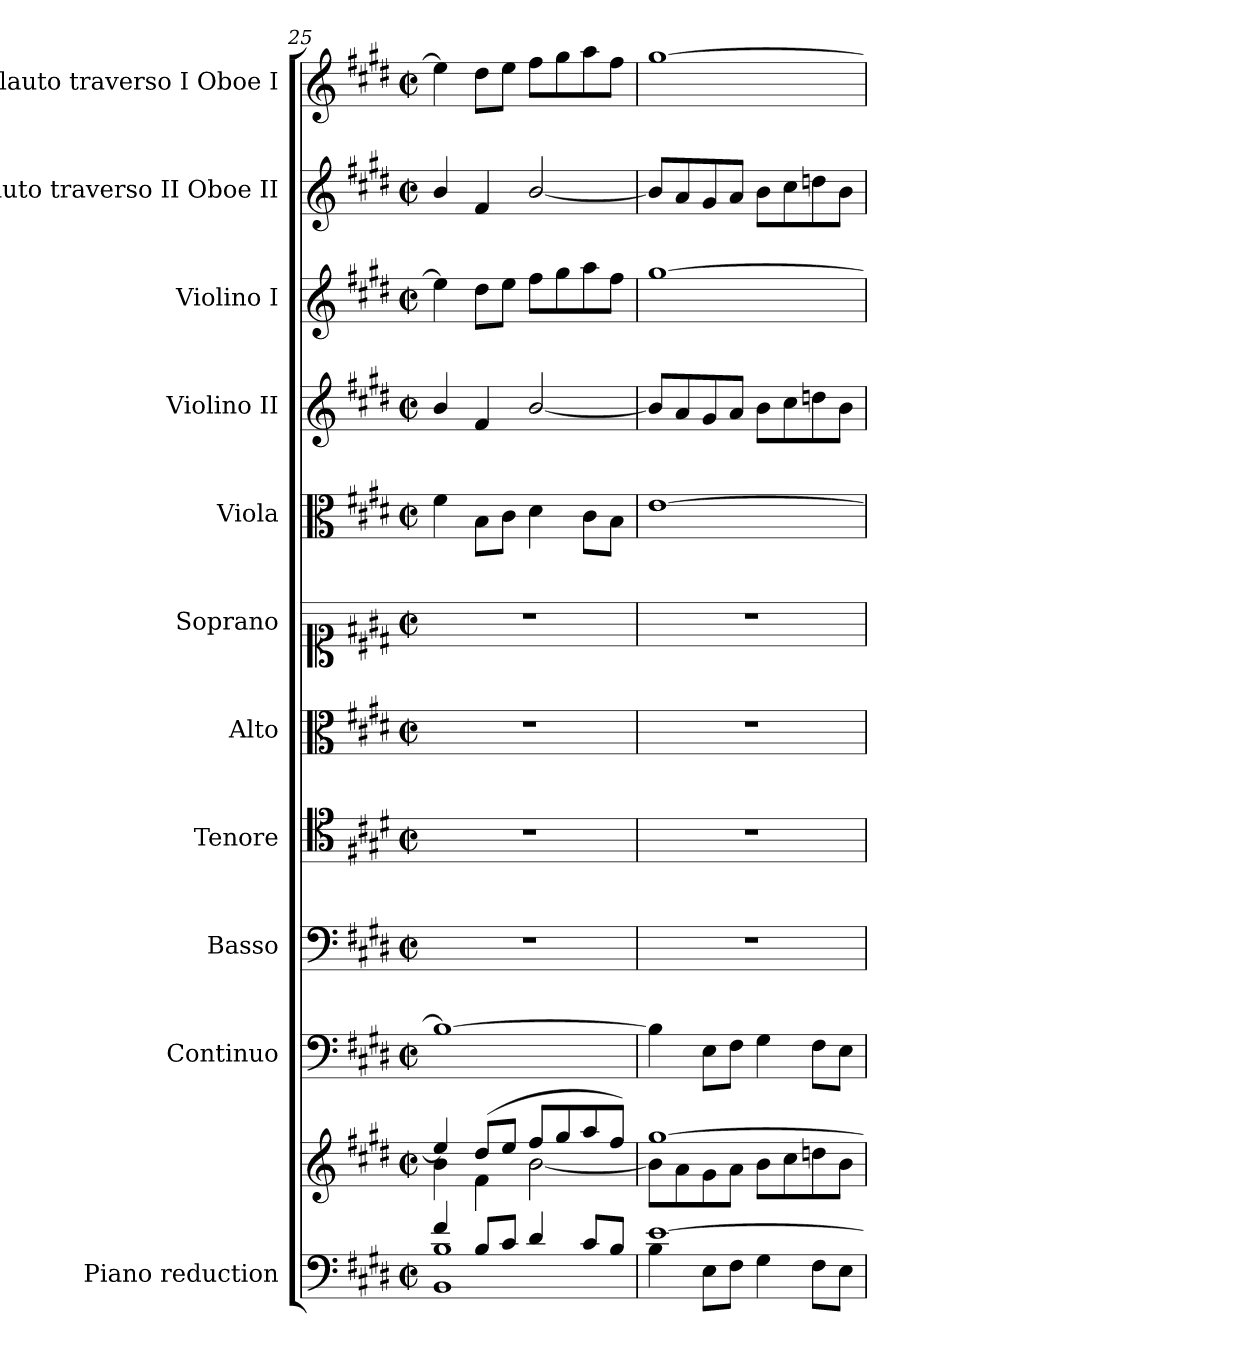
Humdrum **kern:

**kern	**kern	**kern	**kern	**kern	**kern	**kern	**kern	**kern	**kern	**kern	**kern
*part11	*part11	*part10	*part9	*part8	*part7	*part6	*part5	*part4	*part3	*part2	*part1
*staff12	*staff11	*staff10	*staff9	*staff8	*staff7	*staff6	*staff5	*staff4	*staff3	*staff2	*staff1
*I"Piano reduction	*	*I"Continuo	*I"Basso	*I"Tenore	*I"Alto	*I"Soprano	*I"Viola	*I"Violino II	*I"Violino I	*I"Flauto traverso II Oboe II	*I"Flauto traverso I Oboe I
*I'Pno	*	*	*	*	*	*	*	*	*	*I'Ob	*I'Ob
*clefF4	*clefG2	*clefF4	*clefF4	*clefC4	*clefC3	*clefC1	*clefC3	*clefG2	*clefG2	*clefG2	*clefG2
*k[f#c#g#d#]	*k[f#c#g#d#]	*k[f#c#g#d#]	*k[f#c#g#d#]	*k[f#c#g#d#]	*k[f#c#g#d#]	*k[f#c#g#d#]	*k[f#c#g#d#]	*k[f#c#g#d#]	*k[f#c#g#d#]	*k[f#c#g#d#]	*k[f#c#g#d#]
*M2/2	*M2/2	*M2/2	*M2/2	*M2/2	*M2/2	*M2/2	*M2/2	*M2/2	*M2/2	*M2/2	*M2/2
*met(c|)	*met(c|)	*met(c|)	*met(c|)	*met(c|)	*met(c|)	*met(c|)	*met(c|)	*met(c|)	*met(c|)	*met(c|)	*met(c|)
=25	=25	=25	=25	=25	=25	=25	=25	=25	=25	=25	=25
*^	*^	*	*	*	*	*	*	*	*	*	*
4f#/	1BB 1B	4ee/]	4b\	1B_	1r	1r	1r	1r	4f#\	4b/	4ee\]	4b/	4ee\]
8B/L	.	(8dd#/L	4f#\	.	.	.	.	.	8B\L	4f#/	8dd#\L	4f#/	8dd#\L
8c#/J	.	8ee/J	.	.	.	.	.	.	8c#\J	.	8ee\J	.	8ee\J
4d#/	.	8ff#/L	[2b\	.	.	.	.	.	4d#\	[2b/	8ff#\L	[2b/	8ff#\L
.	.	8gg#/	.	.	.	.	.	.	.	.	8gg#\	.	8gg#\
8c#/L	.	8aa/	.	.	.	.	.	.	8c#\L	.	8aa\	.	8aa\
8B/J	.	8ff#/J)	.	.	.	.	.	.	8B\J	.	8ff#\J	.	8ff#\J
=26	=26	=26	=26	=26	=26	=26	=26	=26	=26	=26	=26	=26	=26
[1e	4B\	[1gg#	8b\L]	4B\]	1r	1r	1r	1r	[1e	8b/L]	[1gg#	8b/L]	[1gg#
.	.	.	8a\	.	.	.	.	.	.	8a/	.	8a/	.
.	8E\L	.	8g#\	8E\L	.	.	.	.	.	8g#/	.	8g#/	.
.	8F#\J	.	8a\J	8F#\J	.	.	.	.	.	8a/J	.	8a/J	.
.	4G#\	.	8b\L	4G#\	.	.	.	.	.	8b\L	.	8b\L	.
.	.	.	8cc#\	.	.	.	.	.	.	8cc#\	.	8cc#\	.
.	8F#\L	.	8ddn\	8F#\L	.	.	.	.	.	8ddn\	.	8ddn\	.
.	8E\J	.	8b\J	8E\J	.	.	.	.	.	8b\J	.	8b\J	.
*v	*v	*	*	*	*	*	*	*	*	*	*	*	*
*	*v	*v	*	*	*	*	*	*	*	*	*	*
=	=	=	=	=	=	=	=	=	=	=	=
*-	*-	*-	*-	*-	*-	*-	*-	*-	*-	*-	*-
